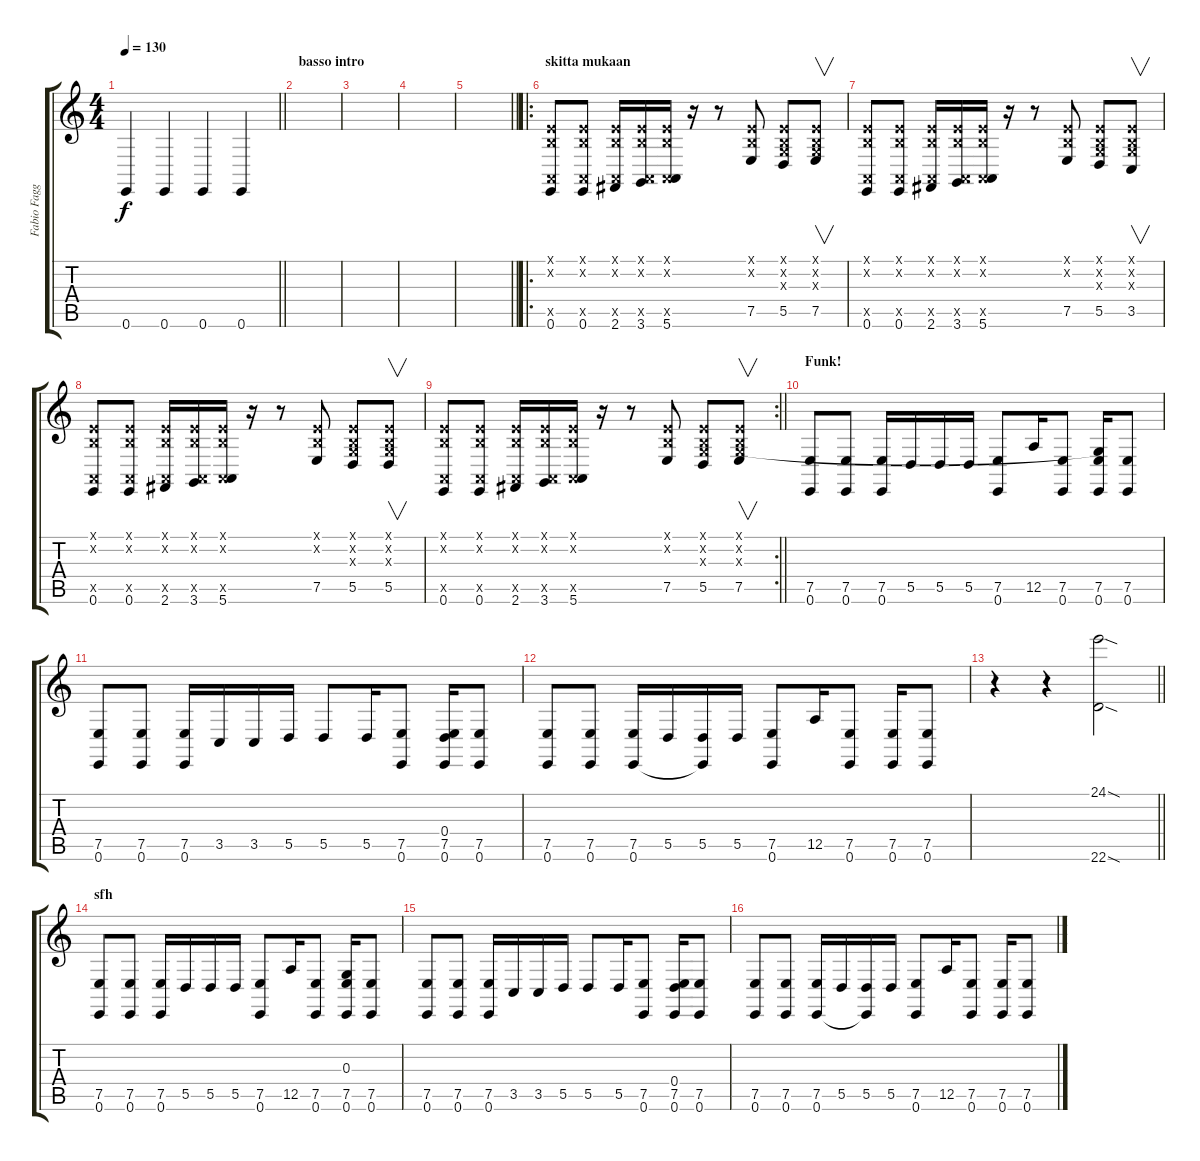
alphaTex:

\track ("Fabio Faggott" "Fabio Fagg") {instrument bassoon}
\staff {score tabs}
\tuning (E4 B3 G3 D3 A2 E2) {hide}
\ts (4 4)
\tempo 130
\clef g2
\barLineRight lightlight
\ks c
0.6.4{dy f instrument bassoon} 0.6.4 0.6.4 0.6.4 |
\section ("" "basso intro")
|
|
|
\barLineRight lightlight
|
\ro
\section ("" "skitta mukaan")
(0.1{x} 0.2{x} 0.5{x} 0.6).8 (0.1{x} 0.2{x} 0.5{x} 0.6).8 (0.1{x} 0.2{x} 0.5{x} 2.6).16 (0.1{x} 0.2{x} 0.5{x} 3.6).16 (0.1{x} 0.2{x} 0.5{x} 5.6).16 r.16 r.8 (0.1{x} 0.2{x} 7.5).8 (0.1{x} 0.2{x} 0.3{x} 5.5).8 (0.1{x} 0.2{x} 0.3{x} 7.5).8{v} |
(0.1{x} 0.2{x} 0.5{x} 0.6).8 (0.1{x} 0.2{x} 0.5{x} 0.6).8 (0.1{x} 0.2{x} 0.5{x} 2.6).16 (0.1{x} 0.2{x} 0.5{x} 3.6).16 (0.1{x} 0.2{x} 0.5{x} 5.6).16 r.16 r.8 (0.1{x} 0.2{x} 7.5).8 (0.1{x} 0.2{x} 0.3{x} 5.5).8 (0.1{x} 0.2{x} 0.3{x} 3.5).8{v} |
(0.1{x} 0.2{x} 0.5{x} 0.6).8 (0.1{x} 0.2{x} 0.5{x} 0.6).8 (0.1{x} 0.2{x} 0.5{x} 2.6).16 (0.1{x} 0.2{x} 0.5{x} 3.6).16 (0.1{x} 0.2{x} 0.5{x} 5.6).16 r.16 r.8 (0.1{x} 0.2{x} 7.5).8 (0.1{x} 0.2{x} 0.3{x} 5.5).8 (0.1{x} 0.2{x} 0.3{x} 5.5).8{v} |
\rc 2
\barLineRight lightlight
(0.1{x} 0.2{x} 0.5{x} 0.6).8 (0.1{x} 0.2{x} 0.5{x} 0.6).8 (0.1{x} 0.2{x} 0.5{x} 2.6).16 (0.1{x} 0.2{x} 0.5{x} 3.6).16 (0.1{x} 0.2{x} 0.5{x} 5.6).16 r.16 r.8 (0.1{x} 0.2{x} 7.5).8 (0.1{x} 0.2{x} 0.3{x} 5.5).8 (0.1{x} 0.2{x} 0.3{x} 7.5).8{v} |
\section ("" "Funk!")
(7.5 0.6).8 (7.5 0.6).8 (7.5 0.6).16 5.5.16 5.5.16 5.5.16 (7.5 0.6).8 12.5.16 (7.5 0.6).8 (0.3{t} 7.5 0.6).16 (7.5 0.6).8 |
(7.5 0.6).8 (7.5 0.6).8 (7.5 0.6).16 3.5.16 3.5.16 5.5.16 5.5.8 5.5.16 (7.5 0.6).8 (0.4 7.5 0.6).16 (7.5 0.6).8 |
(7.5 0.6).8 (7.5 0.6).8 (7.5 0.6).16 5.5.16 (5.5 0.6{t}).16 5.5.16 (7.5 0.6).8 12.5.16 (7.5 0.6).8 (7.5 0.6).16 (7.5 0.6).8 |
\barLineRight lightlight
r.4 r.4 (24.1{sod} 22.6{sod}).2 |
\section ("" "sfh")
(7.5 0.6).8 (7.5 0.6).8 (7.5 0.6).16 5.5.16 5.5.16 5.5.16 (7.5 0.6).8 12.5.16 (7.5 0.6).8 (0.3 7.5 0.6).16 (7.5 0.6).8 |
(7.5 0.6).8 (7.5 0.6).8 (7.5 0.6).16 3.5.16 3.5.16 5.5.16 5.5.8 5.5.16 (7.5 0.6).8 (0.4 7.5 0.6).16 (7.5 0.6).8 |
(7.5 0.6).8 (7.5 0.6).8 (7.5 0.6).16 5.5.16 (5.5 0.6{t}).16 5.5.16 (7.5 0.6).8 12.5.16 (7.5 0.6).8 (7.5 0.6).16 (7.5 0.6).8
